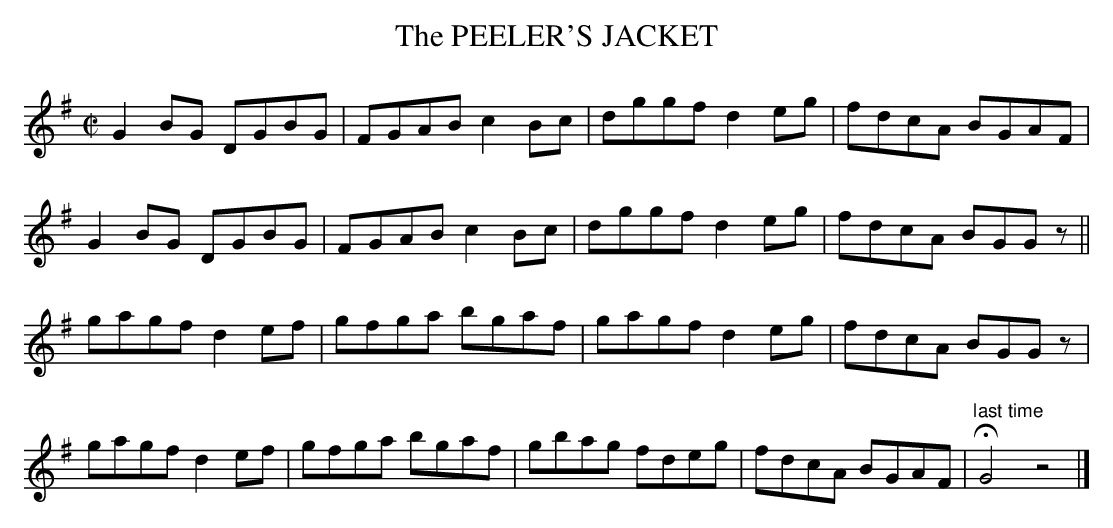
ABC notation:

X:1
T:PEELER'S JACKET, The
M:C|
L:1/8
K:G
G2BG DGBG|FGAB c2Bc|dggf d2eg|fdcA BGAF|
G2BG DGBG|FGAB c2Bc|dggf d2eg|fdcA BGGz||
gagf d2ef|gfga bgaf|gagf d2eg|fdcA BGGz|
gagf d2ef|gfga bgaf|gbag fdeg|fdcA BGAF|\
"last time"HG4z4|]
